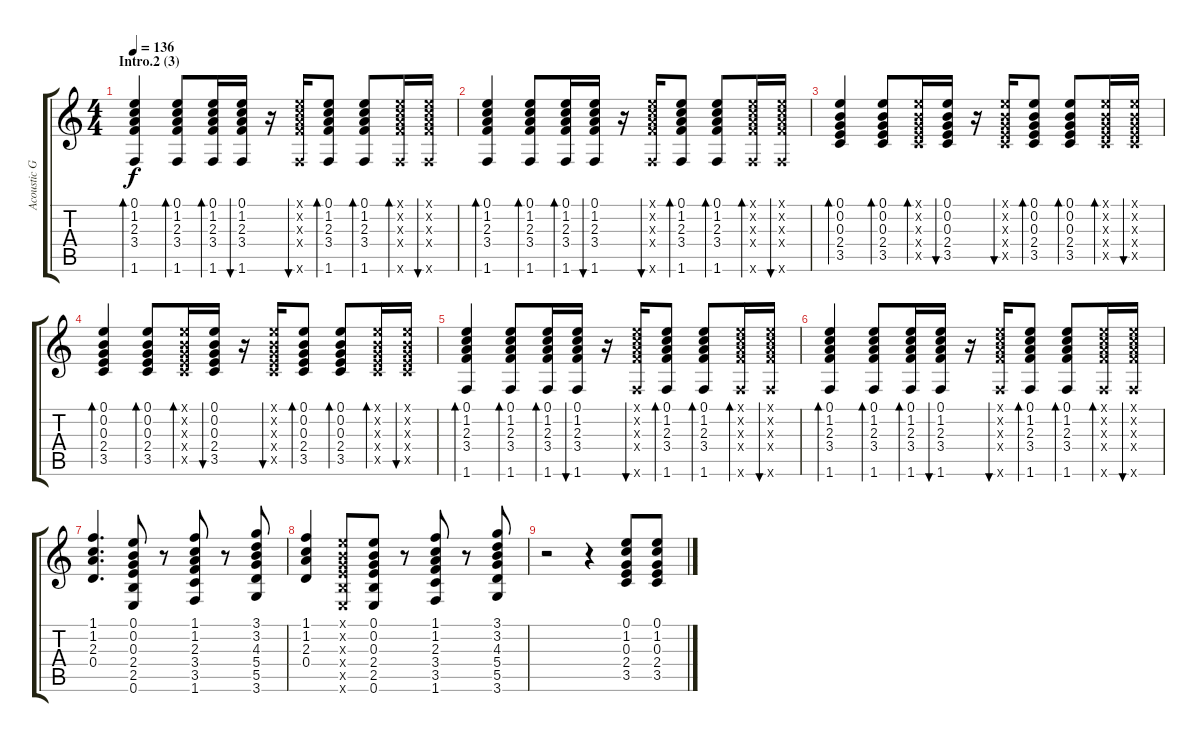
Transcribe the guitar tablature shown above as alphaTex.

\track ("Acoustic Guitar II" "Acoustic G") {instrument acousticguitarsteel}
\staff {score tabs}
\tuning (E4 B3 G3 D3 A2 E2) {hide}
\ts (4 4)
\section ("" "Intro.2 (3)")
\tempo 136
\clef g2
\ks c
(0.1 1.2 2.3 3.4 1.6).4{bd 30 dy f} (0.1 1.2 2.3 3.4 1.6).8{bd 60} (0.1 1.2 2.3 3.4 1.6).16{bd 60} (0.1 1.2 2.3 3.4 1.6).16{bu 60} r.16 (0.1{x} 1.2{x} 2.3{x} 3.4{x} 1.6{x}).16{bu 60} (0.1 1.2 2.3 3.4 1.6).8{bd 30} (0.1 1.2 2.3 3.4 1.6).8{bd 30} (0.1{x} 1.2{x} 2.3{x} 3.4{x} 1.6{x}).16{bd 30} (0.1{x} 1.2{x} 2.3{x} 3.4{x} 1.6{x}).16{bu 30} |
(0.1 1.2 2.3 3.4 1.6).4{bd 30} (0.1 1.2 2.3 3.4 1.6).8{bd 60} (0.1 1.2 2.3 3.4 1.6).16{bd 60} (0.1 1.2 2.3 3.4 1.6).16{bu 60} r.16 (0.1{x} 1.2{x} 2.3{x} 3.4{x} 1.6{x}).16{bu 60} (0.1 1.2 2.3 3.4 1.6).8{bd 30} (0.1 1.2 2.3 3.4 1.6).8{bd 30} (0.1{x} 1.2{x} 2.3{x} 3.4{x} 1.6{x}).16{bd 30} (0.1{x} 1.2{x} 2.3{x} 3.4{x} 1.6{x}).16{bu 30} |
(0.1 0.2 0.3 2.4 3.5).4{bd 60} (0.1 0.2 0.3 2.4 3.5).8{bd 30} (0.1{x} 0.2{x} 0.3{x} 2.4{x} 3.5{x}).16{bd 30} (0.1 0.2 0.3 2.4 3.5).16{bu 30} r.16 (0.1{x} 0.2{x} 0.3{x} 2.4{x} 3.5{x}).16{bu 30} (0.1 0.2 0.3 2.4 3.5).8{bd 30} (0.1 0.2 0.3 2.4 3.5).8{bd 30} (0.1{x} 0.2{x} 0.3{x} 2.4{x} 3.5{x}).16{bd 30} (0.1{x} 0.2{x} 0.3{x} 2.4{x} 3.5{x}).16{bu 30} |
(0.1 0.2 0.3 2.4 3.5).4{bd 30} (0.1 0.2 0.3 2.4 3.5).8{bd 30} (0.1{x} 0.2{x} 0.3{x} 2.4{x} 3.5{x}).16{bd 30} (0.1 0.2 0.3 2.4 3.5).16{bu 30} r.16 (0.1{x} 0.2{x} 0.3{x} 2.4{x} 3.5{x}).16{bu 30} (0.1 0.2 0.3 2.4 3.5).8{bd 30} (0.1 0.2 0.3 2.4 3.5).8{bd 30} (0.1{x} 0.2{x} 0.3{x} 2.4{x} 3.5{x}).16{bd 30} (0.1{x} 0.2{x} 0.3{x} 2.4{x} 3.5{x}).16{bu 30} |
(0.1 1.2 2.3 3.4 1.6).4{bd 60} (0.1 1.2 2.3 3.4 1.6).8{bd 60} (0.1 1.2 2.3 3.4 1.6).16{bd 60} (0.1 1.2 2.3 3.4 1.6).16{bu 60} r.16 (0.1{x} 1.2{x} 2.3{x} 3.4{x} 1.6{x}).16{bu 60} (0.1 1.2 2.3 3.4 1.6).8{bd 30} (0.1 1.2 2.3 3.4 1.6).8{bd 30} (0.1{x} 1.2{x} 2.3{x} 3.4{x} 1.6{x}).16{bd 30} (0.1{x} 1.2{x} 2.3{x} 3.4{x} 1.6{x}).16{bu 30} |
(0.1 1.2 2.3 3.4 1.6).4{bd 30} (0.1 1.2 2.3 3.4 1.6).8{bd 60} (0.1 1.2 2.3 3.4 1.6).16{bd 60} (0.1 1.2 2.3 3.4 1.6).16{bu 60} r.16 (0.1{x} 1.2{x} 2.3{x} 3.4{x} 1.6{x}).16{bu 60} (0.1 1.2 2.3 3.4 1.6).8{bd 30} (0.1 1.2 2.3 3.4 1.6).8{bd 30} (0.1{x} 1.2{x} 2.3{x} 3.4{x} 1.6{x}).16{bd 30} (0.1{x} 1.2{x} 2.3{x} 3.4{x} 1.6{x}).16{bu 30} |
(1.1 1.2 2.3 0.4).4{d} (0.1 0.2 0.3 2.4 2.5 0.6).8 r.8 (1.1 1.2 2.3 3.4 3.5 1.6).8 r.8 (3.1 3.2 4.3 5.4 5.5 3.6).8 |
(1.1 1.2 2.3 0.4).4 (0.1{x} 0.2{x} 0.3{x} 2.4{x} 2.5{x} 0.6{x}).8 (0.1 0.2 0.3 2.4 2.5 0.6).8 r.8 (1.1 1.2 2.3 3.4 3.5 1.6).8 r.8 (3.1 3.2 4.3 5.4 5.5 3.6).8 |
r.2 r.4 (0.1 1.2 0.3 2.4 3.5).8 (0.1 1.2 0.3 2.4 3.5).8
